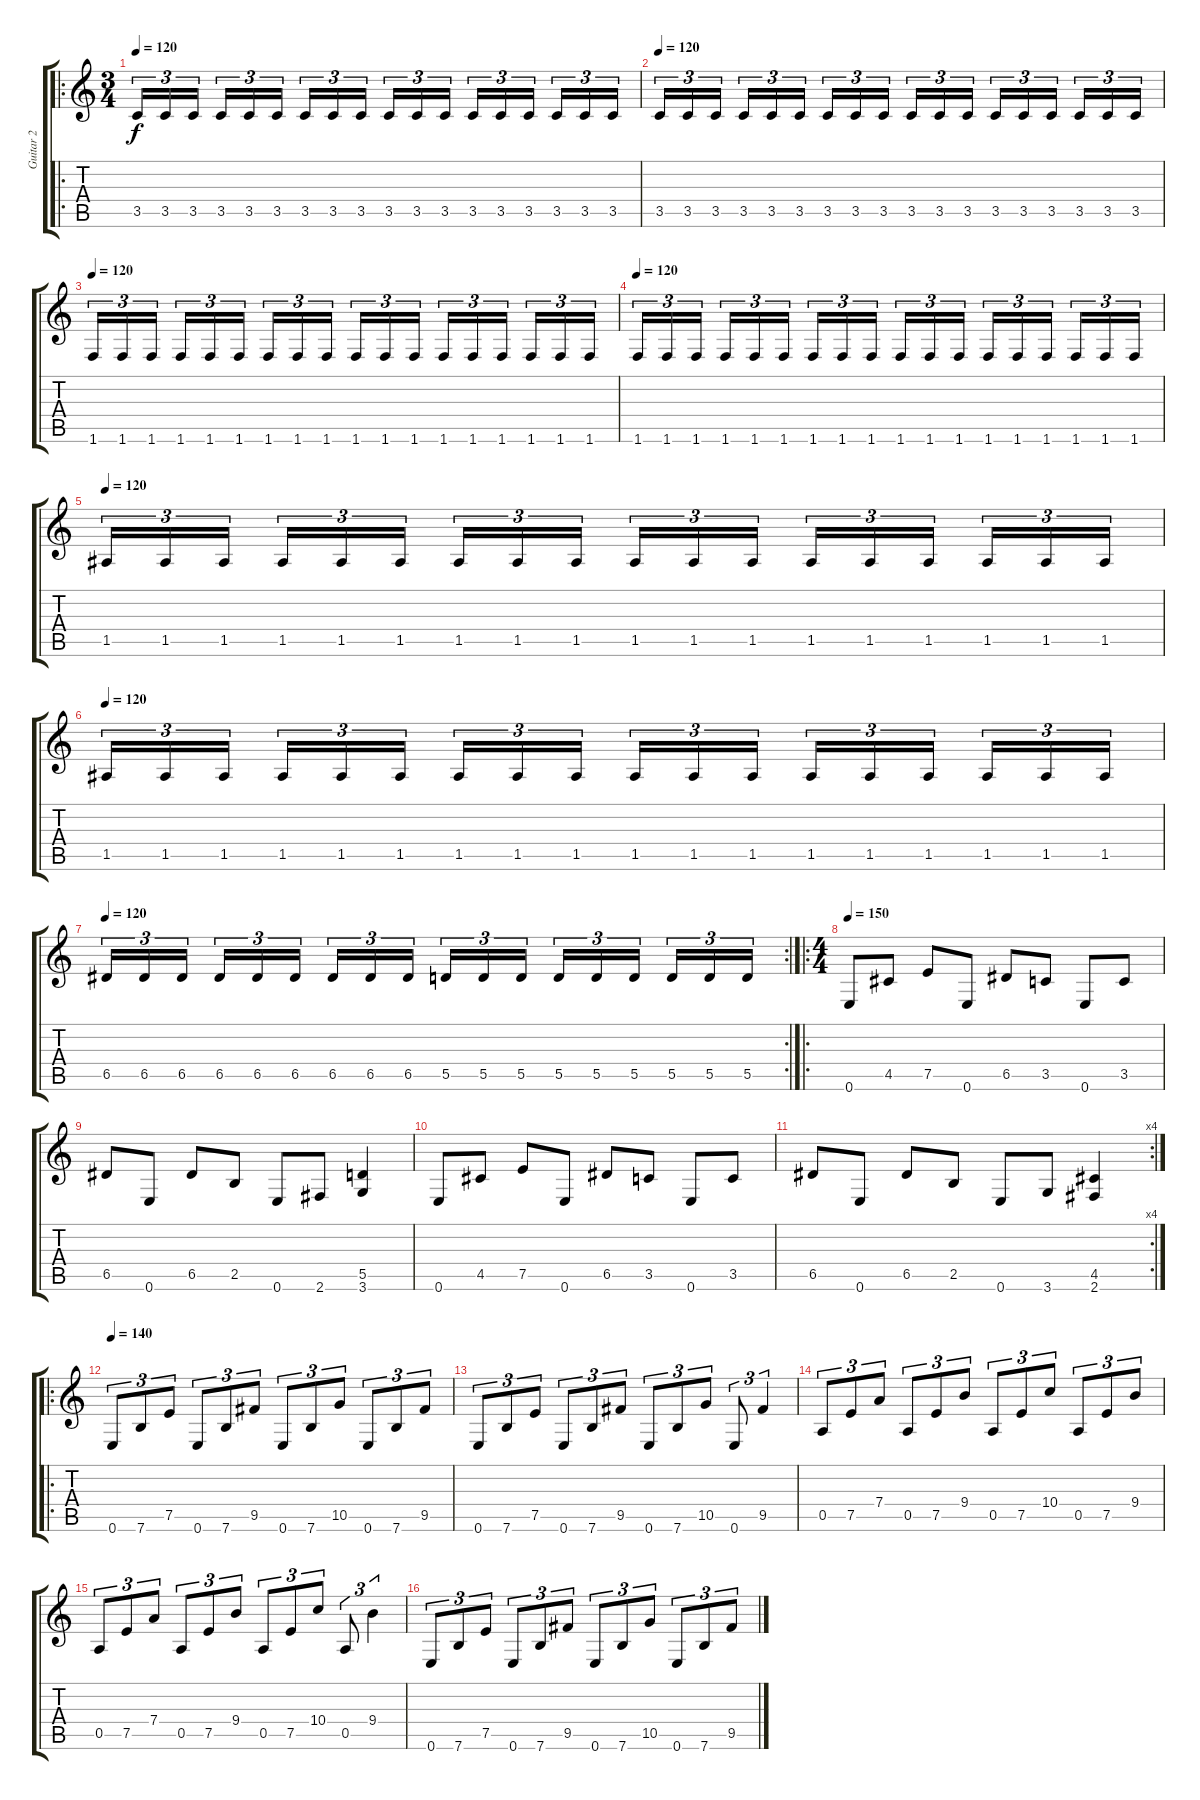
\track ("Guitar 2" "Guitar 2") {instrument distortionguitar}
\staff {score tabs}
\tuning (E4 B3 G3 D3 A2 E2) {hide}
\ro
\ts (3 4)
\tempo 120
\clef g2
\ks c
3.5.16{tu (3 2) dy f} 3.5.16{tu (3 2)} 3.5.16{tu (3 2)} 3.5.16{tu (3 2)} 3.5.16{tu (3 2)} 3.5.16{tu (3 2)} 3.5.16{tu (3 2)} 3.5.16{tu (3 2)} 3.5.16{tu (3 2)} 3.5.16{tu (3 2)} 3.5.16{tu (3 2)} 3.5.16{tu (3 2)} 3.5.16{tu (3 2)} 3.5.16{tu (3 2)} 3.5.16{tu (3 2)} 3.5.16{tu (3 2)} 3.5.16{tu (3 2)} 3.5.16{tu (3 2)} |
\tempo 120
3.5.16{tu (3 2)} 3.5.16{tu (3 2)} 3.5.16{tu (3 2)} 3.5.16{tu (3 2)} 3.5.16{tu (3 2)} 3.5.16{tu (3 2)} 3.5.16{tu (3 2)} 3.5.16{tu (3 2)} 3.5.16{tu (3 2)} 3.5.16{tu (3 2)} 3.5.16{tu (3 2)} 3.5.16{tu (3 2)} 3.5.16{tu (3 2)} 3.5.16{tu (3 2)} 3.5.16{tu (3 2)} 3.5.16{tu (3 2)} 3.5.16{tu (3 2)} 3.5.16{tu (3 2)} |
\tempo 120
1.6.16{tu (3 2)} 1.6.16{tu (3 2)} 1.6.16{tu (3 2)} 1.6.16{tu (3 2)} 1.6.16{tu (3 2)} 1.6.16{tu (3 2)} 1.6.16{tu (3 2)} 1.6.16{tu (3 2)} 1.6.16{tu (3 2)} 1.6.16{tu (3 2)} 1.6.16{tu (3 2)} 1.6.16{tu (3 2)} 1.6.16{tu (3 2)} 1.6.16{tu (3 2)} 1.6.16{tu (3 2)} 1.6.16{tu (3 2)} 1.6.16{tu (3 2)} 1.6.16{tu (3 2)} |
\tempo 120
1.6.16{tu (3 2)} 1.6.16{tu (3 2)} 1.6.16{tu (3 2)} 1.6.16{tu (3 2)} 1.6.16{tu (3 2)} 1.6.16{tu (3 2)} 1.6.16{tu (3 2)} 1.6.16{tu (3 2)} 1.6.16{tu (3 2)} 1.6.16{tu (3 2)} 1.6.16{tu (3 2)} 1.6.16{tu (3 2)} 1.6.16{tu (3 2)} 1.6.16{tu (3 2)} 1.6.16{tu (3 2)} 1.6.16{tu (3 2)} 1.6.16{tu (3 2)} 1.6.16{tu (3 2)} |
\tempo 120
1.5.16{tu (3 2)} 1.5.16{tu (3 2)} 1.5.16{tu (3 2)} 1.5.16{tu (3 2)} 1.5.16{tu (3 2)} 1.5.16{tu (3 2)} 1.5.16{tu (3 2)} 1.5.16{tu (3 2)} 1.5.16{tu (3 2)} 1.5.16{tu (3 2)} 1.5.16{tu (3 2)} 1.5.16{tu (3 2)} 1.5.16{tu (3 2)} 1.5.16{tu (3 2)} 1.5.16{tu (3 2)} 1.5.16{tu (3 2)} 1.5.16{tu (3 2)} 1.5.16{tu (3 2)} |
\tempo 120
1.5.16{tu (3 2)} 1.5.16{tu (3 2)} 1.5.16{tu (3 2)} 1.5.16{tu (3 2)} 1.5.16{tu (3 2)} 1.5.16{tu (3 2)} 1.5.16{tu (3 2)} 1.5.16{tu (3 2)} 1.5.16{tu (3 2)} 1.5.16{tu (3 2)} 1.5.16{tu (3 2)} 1.5.16{tu (3 2)} 1.5.16{tu (3 2)} 1.5.16{tu (3 2)} 1.5.16{tu (3 2)} 1.5.16{tu (3 2)} 1.5.16{tu (3 2)} 1.5.16{tu (3 2)} |
\rc 2
\tempo 120
6.5.16{tu (3 2)} 6.5.16{tu (3 2)} 6.5.16{tu (3 2)} 6.5.16{tu (3 2)} 6.5.16{tu (3 2)} 6.5.16{tu (3 2)} 6.5.16{tu (3 2)} 6.5.16{tu (3 2)} 6.5.16{tu (3 2)} 5.5.16{tu (3 2)} 5.5.16{tu (3 2)} 5.5.16{tu (3 2)} 5.5.16{tu (3 2)} 5.5.16{tu (3 2)} 5.5.16{tu (3 2)} 5.5.16{tu (3 2)} 5.5.16{tu (3 2)} 5.5.16{tu (3 2)} |
\ro
\ts (4 4)
\tempo 150
0.6.8 4.5.8 7.5.8 0.6.8 6.5.8 3.5.8 0.6.8 3.5.8 |
6.5.8 0.6.8 6.5.8 2.5.8 0.6.8 2.6.8 (5.5 3.6).4 |
0.6.8 4.5.8 7.5.8 0.6.8 6.5.8 3.5.8 0.6.8 3.5.8 |
\rc 4
6.5.8 0.6.8 6.5.8 2.5.8 0.6.8 3.6.8 (4.5 2.6).4 |
\ro
\tempo 140
0.6.8{tu (3 2)} 7.6.8{tu (3 2)} 7.5.8{tu (3 2)} 0.6.8{tu (3 2)} 7.6.8{tu (3 2)} 9.5.8{tu (3 2)} 0.6.8{tu (3 2)} 7.6.8{tu (3 2)} 10.5.8{tu (3 2)} 0.6.8{tu (3 2)} 7.6.8{tu (3 2)} 9.5.8{tu (3 2)} |
0.6.8{tu (3 2)} 7.6.8{tu (3 2)} 7.5.8{tu (3 2)} 0.6.8{tu (3 2)} 7.6.8{tu (3 2)} 9.5.8{tu (3 2)} 0.6.8{tu (3 2)} 7.6.8{tu (3 2)} 10.5.8{tu (3 2)} 0.6.8{tu (3 2)} 9.5.4{tu (3 2)} |
0.5.8{tu (3 2)} 7.5.8{tu (3 2)} 7.4.8{tu (3 2)} 0.5.8{tu (3 2)} 7.5.8{tu (3 2)} 9.4.8{tu (3 2)} 0.5.8{tu (3 2)} 7.5.8{tu (3 2)} 10.4.8{tu (3 2)} 0.5.8{tu (3 2)} 7.5.8{tu (3 2)} 9.4.8{tu (3 2)} |
0.5.8{tu (3 2)} 7.5.8{tu (3 2)} 7.4.8{tu (3 2)} 0.5.8{tu (3 2)} 7.5.8{tu (3 2)} 9.4.8{tu (3 2)} 0.5.8{tu (3 2)} 7.5.8{tu (3 2)} 10.4.8{tu (3 2)} 0.5.8{tu (3 2)} 9.4.4{tu (3 2)} |
0.6.8{tu (3 2)} 7.6.8{tu (3 2)} 7.5.8{tu (3 2)} 0.6.8{tu (3 2)} 7.6.8{tu (3 2)} 9.5.8{tu (3 2)} 0.6.8{tu (3 2)} 7.6.8{tu (3 2)} 10.5.8{tu (3 2)} 0.6.8{tu (3 2)} 7.6.8{tu (3 2)} 9.5.8{tu (3 2)}
